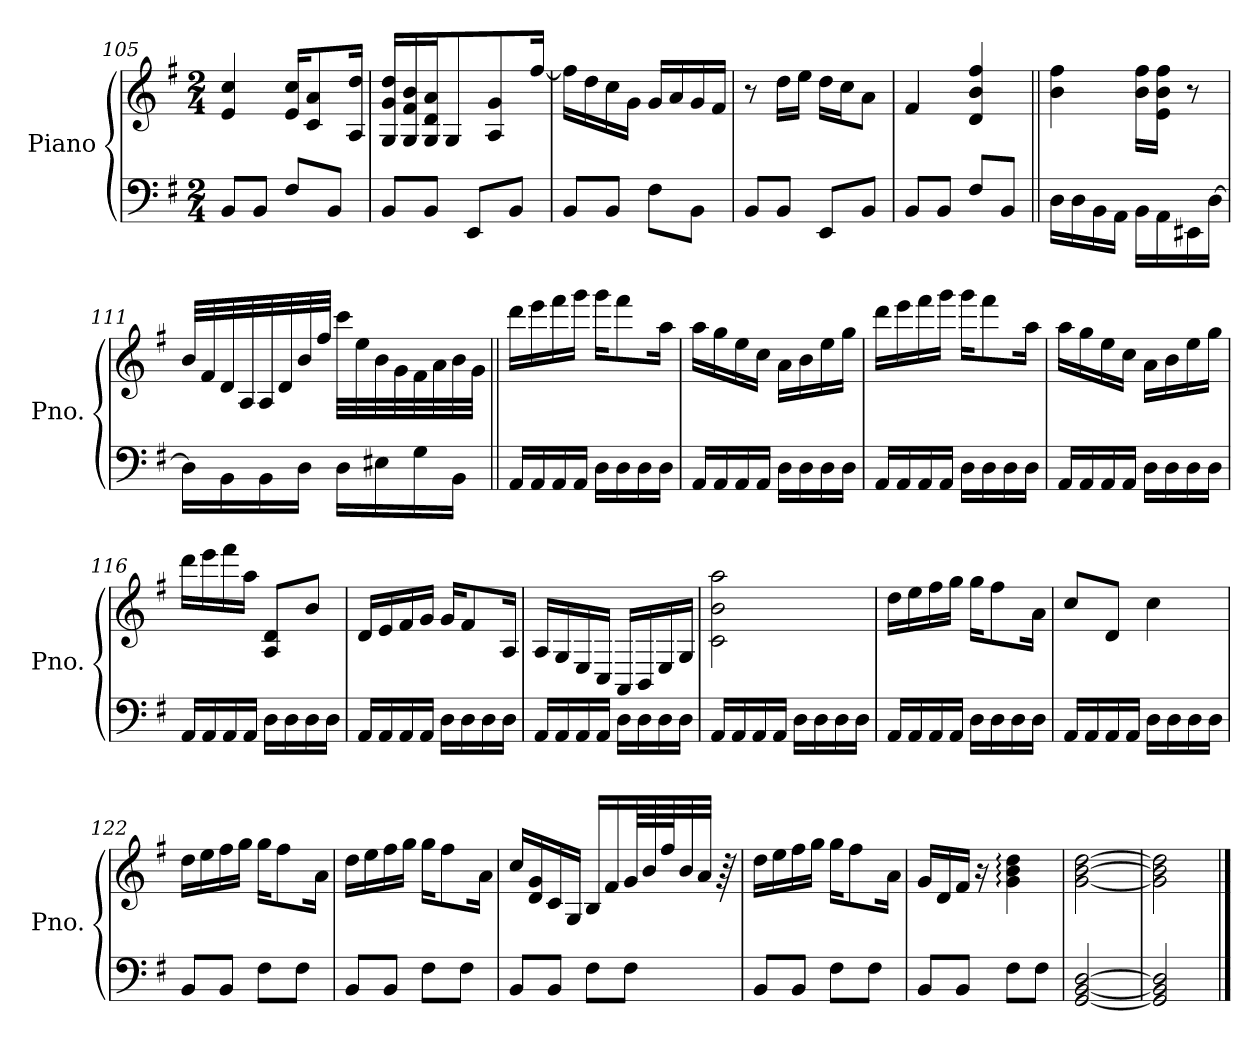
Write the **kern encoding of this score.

**kern	**kern
*part1	*part1
*staff2	*staff1
*I"Piano	*
*I'Pno.	*
*clefF4	*clefG2
*k[f#]	*k[f#]
*M2/4	*M2/4
=105	=105
8BB/L	4e/ 4cc/
8BB/J	.
8F#/L	16e/ 16cc/KL
.	8c/ 8a/
8BB/J	.
.	16A/ 16dd/Jk
=106	=106
8BB/L	16G/ 16g/ 16dd/LL
.	16G/ 16f#/ 16b/
8BB/J	16G/ 16d/ 16a/J
.	8G/
8EE/L	.
.	8A/ 8g/
8BB/J	.
.	[16ff#/Jk
=107	=107
8BB/L	16ff#\LL]
.	16dd\
8BB/J	16cc\
.	16g\JJ
8F#\L	16g/LL
.	16a/
8BB\J	16g/
.	16f#/JJ
!!LO:LB:g=z
=108	=108
8BB/L	8r
8BB/J	16dd\LL
.	16ee\JJ
8EE/L	16dd\LL
.	16cc\J
8BB/J	8a\J
=109	=109
8BB/L	4f#/
8BB/J	.
8F#/L	4d/ 4b/ 4ff#/
8BB/J	.
=110||	=110||
16D\LL	4b\ 4ff#\
16D\	.
16BB\	.
16AA\JJ	.
16BB\LL	16b\ 16ff#\LL
16AA\	16e\ 16b\ 16ff#\JJ
16EE#X\	8r
[16D\JJ	.
=111	=111
16D\LL]	32b/LLL
.	32f#/
16BB\	32d/
.	32A/
16BB\	32A/
.	32d/
16D\JJ	32b/
.	32ff#/JJJ
16D\LL	32ccc\LLL
.	32ee\
16E#X\	32b\
.	32g\
16G\	32f#\
.	32a\
16BB\JJ	32b\
.	32g\JJJ
!!LO:PB:g=z
=112||	=112||
16AA/LL	16ddd\LL
16AA/	16eee\
16AA/	16fff#\
16AA/JJ	16ggg\JJ
16D\LL	16ggg\KL
16D\	8fff#\
16D\	.
16D\JJ	16aa\Jk
=113	=113
16AA/LL	16aa\LL
16AA/	16gg\
16AA/	16ee\
16AA/JJ	16cc\JJ
16D\LL	16a\LL
16D\	16b\
16D\	16ee\
16D\JJ	16gg\JJ
=114	=114
16AA/LL	16ddd\LL
16AA/	16eee\
16AA/	16fff#\
16AA/JJ	16ggg\JJ
16D\LL	16ggg\KL
16D\	8fff#\
16D\	.
16D\JJ	16aa\Jk
=115	=115
16AA/LL	16aa\LL
16AA/	16gg\
16AA/	16ee\
16AA/JJ	16cc\JJ
16D\LL	16a\LL
16D\	16b\
16D\	16ee\
16D\JJ	16gg\JJ
!!LO:LB:g=z
=116	=116
16AA/LL	16ddd\LL
16AA/	16eee\
16AA/	16fff#\
16AA/JJ	16aa\JJ
16D\LL	8A/ 8d/L
16D\	.
16D\	8b/J
16D\JJ	.
=117	=117
16AA/LL	16d/LL
16AA/	16e/
16AA/	16f#/
16AA/JJ	16g/JJ
16D\LL	16g/KL
16D\	8f#/
16D\	.
16D\JJ	16A/Jk
=118	=118
16AA/LL	16A/LL
16AA/	16G/
16AA/	16E/
16AA/JJ	16C/JJ
16D\LL	16AA/LL
16D\	16BB/
16D\	16E/
16D\JJ	16G/JJ
=119	=119
16AA/LL	2c\ 2b\ 2aa\
16AA/	.
16AA/	.
16AA/JJ	.
16D\LL	.
16D\	.
16D\	.
16D\JJ	.
!!LO:LB:g=z
=120	=120
16AA/LL	16dd\LL
16AA/	16ee\
16AA/	16ff#\
16AA/JJ	16gg\JJ
16D\LL	16gg\KL
16D\	8ff#\
16D\	.
16D\JJ	16a\Jk
=121	=121
16AA/LL	8cc/L
16AA/	.
16AA/	8d/J
16AA/JJ	.
16D\LL	4cc\
16D\	.
16D\	.
16D\JJ	.
=122	=122
8BB/L	16dd\LL
.	16ee\
8BB/J	16ff#\
.	16gg\JJ
8F#\L	16gg\KL
.	8ff#\
8F#\J	.
.	16a\Jk
=123	=123
8BB/L	16dd\LL
.	16ee\
8BB/J	16ff#\
.	16gg\JJ
8F#\L	16gg\KL
.	8ff#\
8F#\J	.
.	16a\Jk
=124	=124
8BB/L	16cc/LL
.	16d/ 16g/
8BB/J	16c/
.	16G/JJ
8F#\L	16B/LL
.	16f#/
8F#\J	64g/LL
.	64b/
.	64ff#/J
.	32b/
.	32a/JJJ
.	64r
!!LO:LB:g=z
=125	=125
8BB/L	16dd\LL
.	16ee\
8BB/J	16ff#\
.	16gg\JJ
8F#\L	16gg\KL
.	8ff#\
8F#\J	.
.	16a\Jk
=126	=126
8BB/L	16g/LL
.	16d/
8BB/J	16f#/JJ
.	16r
8F#\L	4g\: 4b\: 4dd\:
8F#\J	.
=127	=127
[2GG/ [2BB/ [2D/	[2g\ [2b\ [2dd\
=128	=128
2GG/] 2BB/] 2D/]	2g\] 2b\] 2dd\]
==	==
*-	*-
